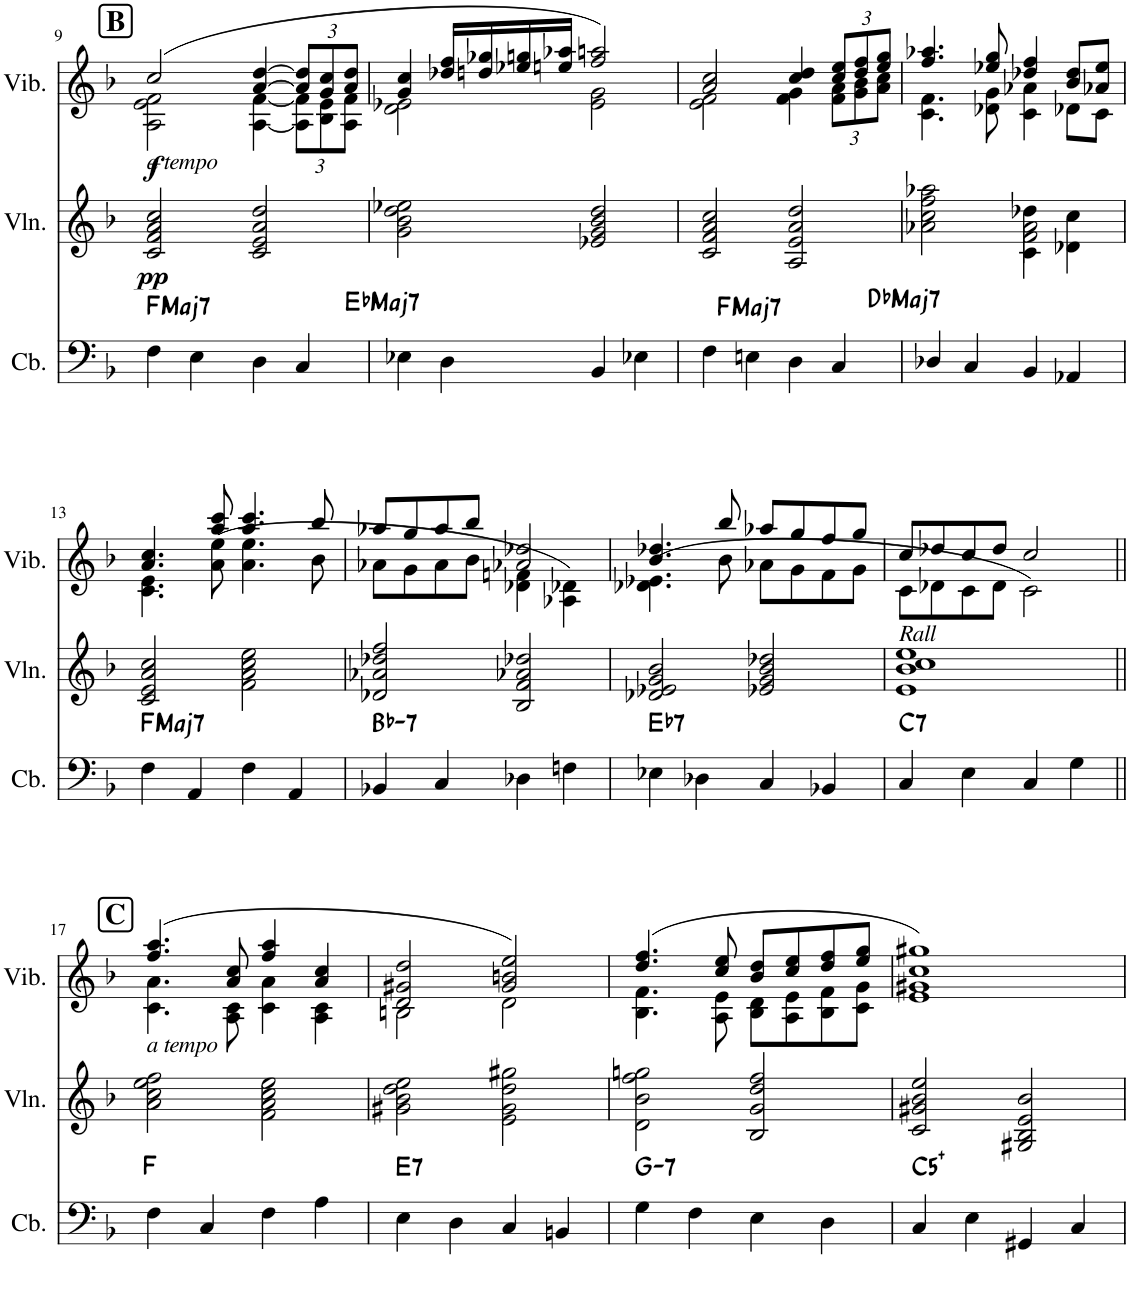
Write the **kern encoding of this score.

**kern	**harte	**kern	**dynam	**kern	**dynam
*part3	*part3	*part2	*part2	*part1	*part1
*staff3	*	*staff2	*staff2	*staff1	*staff1
*I"Contrebasse	*	*I"Violon	*	*I"Vibraphone	*
*I'Cb.	*	*I'Vln.	*	*I'Vib.	*
!!LO:PB:g=z
*clefF4	*	*clefG2	*	*clefG2	*
*Trd7c12	*	*	*	*	*
*k[b-]	*	*k[b-]	*	*k[b-]	*
*M4/4	*	*M4/4	*	*M4/4	*
!!LO:REH:place=s1:a:B:cj:fs=14:t=B
=9	=9	=9	=9	=9	=9
*	*	*	*	*^	*
!	!	!	!	!LO:TX:b:i:t=a tempo	!	!
!	!LO:H:kt=Maj7	!	!LO:DY:b	!	!	!LO:DY:b
4F\	F:maj7	2c/ 2f/ 2a/ 2cc/	pp	(2cc/	2A\ 2e\ 2f\	f
4E\	.	.	.	.	.	.
4D\	.	2c/ 2e/ 2a/ 2dd/	.	[4a/ [4dd/	[4A\ [4f\	.
*	*	*	*	*Xbrackettup	*	*
4C/	.	.	.	12a/] 12dd/]L	12A\] 12f\]L	.
.	.	.	.	12g/ 12cc/	12B-\ 12e\	.
.	.	.	.	12a/ 12dd/J	12A\ 12f\J	.
=10	=10	=10	=10	=10	=10	=10
!	!LO:H:kt=Maj7	!	!	!	!	!
4E-X\	Eb:maj7	2g\ 2b-\ 2dd\ 2ee-X\	.	4g/ 4cc/	2d\ 2e-X\	.
4D\	.	.	.	16dd-X/ 16ff/LL	.	.
.	.	.	.	16ddn/ 16gg-X/	.	.
.	.	.	.	16ee-X/ 16ggn/	.	.
.	.	.	.	16een/ 16aa-X/JJ	.	.
4BB-/	.	2e-X/ 2g/ 2b-/ 2dd/	.	2ff/ 2aan/)	2e-\ 2g\	.
4E-X\	.	.	.	.	.	.
=11	=11	=11	=11	=11	=11	=11
!	!LO:H:kt=Maj7	!	!	!	!	!
4F\	F:maj7	2c/ 2f/ 2a/ 2cc/	.	2a/ 2cc/	2e\ 2f\	.
4En\	.	.	.	.	.	.
4D\	.	2A/ 2e/ 2a/ 2dd/	.	4cc/ 4dd/	4f\ 4g\	.
4C/	.	.	.	12cc/ 12ee/L	12f\ 12a\L	.
.	.	.	.	12dd/ 12ff/	12g\ 12b-\	.
.	.	.	.	12ee/ 12gg/J	12a\ 12cc\J	.
=12	=12	=12	=12	=12	=12	=12
*	*	*^	*	*	*	*
!	!LO:H:kt=Maj7	!	!	!	!	!	!
4D-X/	Db:maj7	2a-X\ 2cc\ 2ff\ 2aa-X\	2ryy	.	4.ff/ 4.aa-X/	4.c\ 4.f\	.
4C/	.	.	.	.	.	.	.
.	.	.	.	.	8ee-X/ 8gg/	8d-X\ 8g\	.
4BB-/	.	2f\ 2a-\	4c\ 4dd-X\	.	4dd-X/ 4ff/	4c\ 4a-X\	.
4AA-X/	.	.	4d-X\ 4cc\	.	8b-/ 8dd-/L	8d-X\L	.
.	.	.	.	.	8a-X/ 8ee-/J	8c\J	.
*	*	*v	*v	*	*	*	*
!!LO:LB:g=z	!!
=13	=13	=13	=13	=13	=13	=13
!	!LO:H:kt=Maj7	!	!	!	!	!
4F\	F:maj7	2c/ 2e/ 2a/ 2cc/	.	4.a/ 4.cc/	4.c\ 4.e\	.
4AA/	.	.	.	.	.	.
.	.	.	.	8aa/ 8ccc/	(>8a\ 8ee\	.
4F\	.	2f\ 2a\ 2cc\ 2ee\	.	4.aa/ 4.ccc/	4.a\ 4.ee\	.
4AA/	.	.	.	.	.	.
.	.	.	.	8bb-/	8b-\	.
=14	=14	=14	=14	=14	=14	=14
!	!LO:H:kt=7	!	!	!	!	!
4BB-X/	Bb:min7	2d-X/ 2a-X/ 2dd-X/ 2ff/	.	8aa-X/L	8a-X\L	.
.	.	.	.	8gg/	8g\	.
4C/	.	.	.	8aa-/	8a-\	.
.	.	.	.	8bb-/J	8b-\J	.
4D-X\	.	2B-/ 2f/ 2a-X/ 2dd-X/	.	2a-X/ 2dd-X/	4d-X\ 4fn\	.
4Fn\	.	.	.	.	4A-X\ 4d-X\)	.
=15	=15	=15	=15	=15	=15	=15
!	!LO:H:kt=7	!	!	!	!	!
4E-X\	Eb:7	2d-X/ 2e-X/ 2g/ 2b-/	.	4.b-/ 4.dd-X/	(>4.d-X\ 4.e-X\	.
4D-X\	.	.	.	.	.	.
.	.	.	.	8bb-/	8b-\	.
4C/	.	2e-X/ 2g/ 2b-/ 2dd-X/	.	8aa-X/L	8a-X\L	.
.	.	.	.	8gg/	8g\	.
4BB-X/	.	.	.	8ff/	8f\	.
.	.	.	.	8gg/J	8g\J	.
=16	=16	=16	=16	=16	=16	=16
!	!LO:H:kt=7	!	!	!LO:TX:b:i:t=Rall	!	!
4C/	C:7	1e 1b- 1cc 1ee	.	8cc/L	8c\L	.
.	.	.	.	8dd-X/	8d-X\	.
4E\	.	.	.	8cc/	8c\	.
.	.	.	.	8dd-/J	8d-\J	.
4C/	.	.	.	2cc/	2c\)	.
4G\	.	.	.	.	.	.
!!LO:LB:g=z	!!
=17||	=17||	=17||	=17||	=17||	=17||	=17||
!!LO:REH:place=s1:a:B:cj:fs=14:t=C	!!
!	!	!	!	!LO:TX:b:i:t=a tempo	!	!
4F\	F:maj	2a\ 2cc\ 2ee\ 2ff\	.	(4.ff/ 4.aa/	4.c\ 4.a\	.
4C/	.	.	.	.	.	.
.	.	.	.	8a/ 8cc/	8A\ 8c\	.
4F\	.	2f\ 2a\ 2cc\ 2ee\	.	4ff/ 4aa/	4c\ 4a\	.
4A\	.	.	.	4a/ 4cc/	4A\ 4c\	.
=18	=18	=18	=18	=18	=18	=18
!	!LO:H:kt=7	!	!	!	!	!
4E\	E:7	2g#X\ 2b-\ 2dd\ 2ee\	.	2d/ 2g#X/ 2dd/	2Bn\	.
4D\	.	.	.	.	.	.
4C/	.	2e\ 2g#\ 2dd\ 2gg#X\	.	2g#/ 2bn/ 2ee/)	2d\	.
4BBn/	.	.	.	.	.	.
=19	=19	=19	=19	=19	=19	=19
!	!LO:H:kt=7	!	!	!	!	!
4G\	G:min7	2d\ 2b-\ 2ff\ 2ggn\	.	(4.dd/ 4.ff/	4.B-\ 4.f\	.
4F\	.	.	.	.	.	.
.	.	.	.	8cc/ 8ee/	8A\ 8e\	.
4E\	.	2B-/ 2g/ 2dd/ 2ff/	.	8b-/ 8dd/L	8B-\ 8d\L	.
.	.	.	.	8cc/ 8ee/	8A\ 8e\	.
4D\	.	.	.	8dd/ 8ff/	8B-\ 8f\	.
.	.	.	.	8ee/ 8gg/J	8c\ 8g\J	.
=20	=20	=20	=20	=20	=20	=20
!	!LO:H:kt=5	!	!	!	!	!
4C/	C:(1,#5)	2c/ 2g#X/ 2b-/ 2ee/	.	1cc 1gg#X)	1e 1g#X	.
4E\	.	.	.	.	.	.
4GG#X/	.	2G#X/ 2B-/ 2e/ 2b-/	.	.	.	.
4C/	.	.	.	.	.	.
*	*	*	*	*v	*v	*
=	=	=	=	=	=
*-	*-	*-	*-	*-	*-
